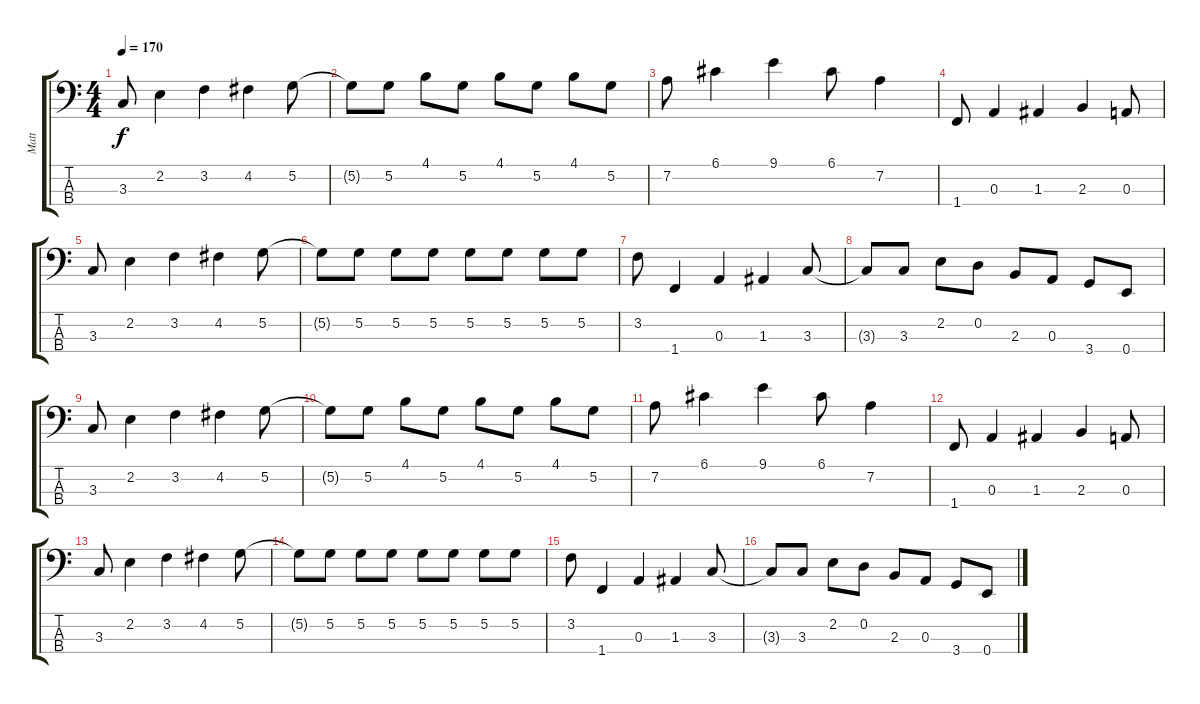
\track ("Matt" "Matt") {instrument electricbassfinger}
\staff {score tabs}
\tuning (G2 D2 A1 E1) {hide}
\ts (4 4)
\tempo 170
\clef f4
\ks c
3.3.8{dy f} 2.2.4 3.2.4 4.2.4 5.2.8 |
5.2{t}.8 5.2.8 4.1.8 5.2.8 4.1.8 5.2.8 4.1.8 5.2.8 |
7.2.8 6.1.4 9.1.4 6.1.8 7.2.4 |
1.4.8 0.3.4 1.3.4 2.3.4 0.3.8 |
3.3.8 2.2.4 3.2.4 4.2.4 5.2.8 |
5.2{t}.8 5.2.8 5.2.8 5.2.8 5.2.8 5.2.8 5.2.8 5.2.8 |
3.2.8 1.4.4 0.3.4 1.3.4 3.3.8 |
3.3{t}.8 3.3.8 2.2.8 0.2.8 2.3.8 0.3.8 3.4.8 0.4.8 |
3.3.8 2.2.4 3.2.4 4.2.4 5.2.8 |
5.2{t}.8 5.2.8 4.1.8 5.2.8 4.1.8 5.2.8 4.1.8 5.2.8 |
7.2.8 6.1.4 9.1.4 6.1.8 7.2.4 |
1.4.8 0.3.4 1.3.4 2.3.4 0.3.8 |
3.3.8 2.2.4 3.2.4 4.2.4 5.2.8 |
5.2{t}.8 5.2.8 5.2.8 5.2.8 5.2.8 5.2.8 5.2.8 5.2.8 |
3.2.8 1.4.4 0.3.4 1.3.4 3.3.8 |
3.3{t}.8 3.3.8 2.2.8 0.2.8 2.3.8 0.3.8 3.4.8 0.4.8
